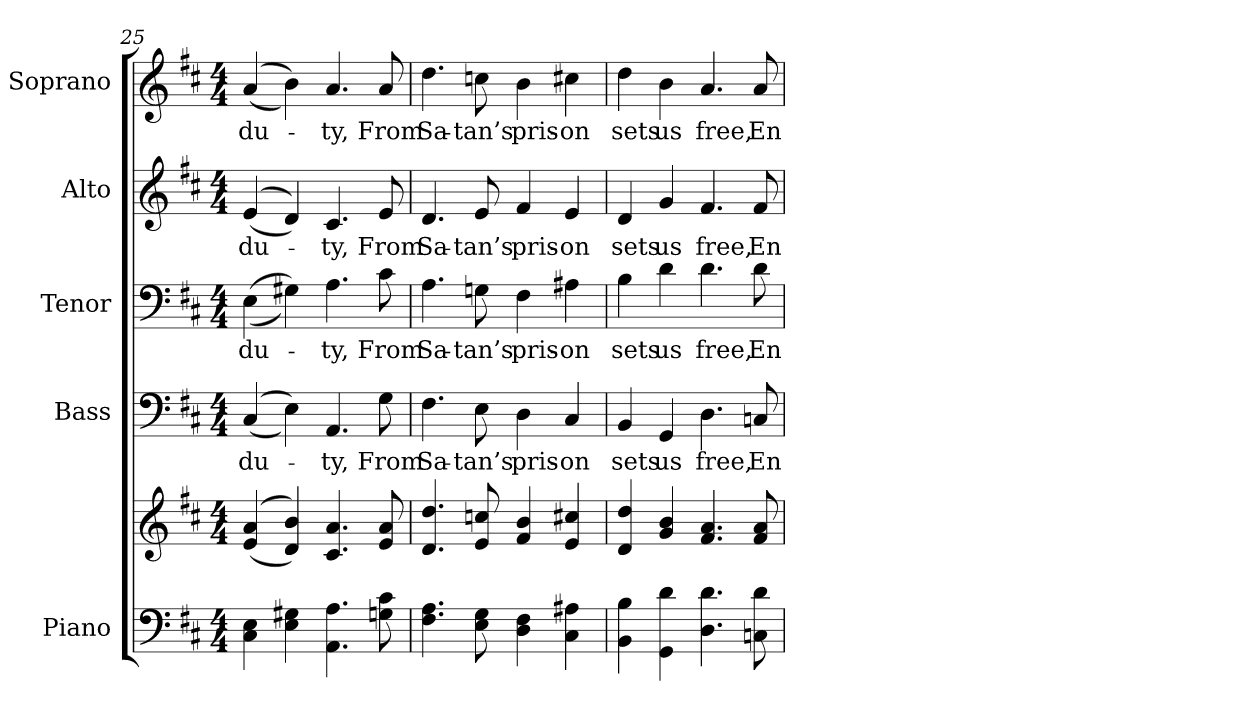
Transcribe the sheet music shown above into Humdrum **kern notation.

**kern	**kern	**kern	**text	**kern	**text	**kern	**text	**kern	**text
*part5	*part5	*part4	*part4	*part3	*part3	*part2	*part2	*part1	*part1
*staff6	*staff5	*staff4	*staff4	*staff3	*staff3	*staff2	*staff2	*staff1	*staff1
*I"Piano	*	*I"Bass	*	*I"Tenor	*	*I"Alto	*	*I"Soprano	*
*I'Pno.	*	*I'B.	*	*I'T.	*	*I'A.	*	*I'S.	*
*clefF4	*clefG2	*clefF4	*	*clefF4	*	*clefG2	*	*clefG2	*
*k[f#c#]	*k[f#c#]	*k[f#c#]	*	*k[f#c#]	*	*k[f#c#]	*	*k[f#c#]	*
*D:	*D:	*D:	*	*D:	*	*D:	*	*D:	*
*M4/4	*M4/4	*M4/4	*	*M4/4	*	*M4/4	*	*M4/4	*
=25	=25	=25	=25	=25	=25	=25	=25	=25	=25
!	!	!	!LO:LY:b:color=#000000	!	!	!	!	!	!
!	!	!	!	!	!LO:LY:b:color=#000000	!	!	!	!
!	!	!	!	!	!	!	!LO:LY:b:color=#000000	!	!
!	!	!	!	!	!	!	!	!	!LO:LY:b:color=#000000
4C#i\ 4Ei	((4ei/ 4ai	((4C#i/	du-	((4Ei\	du-	((4ei/	du-	((4ai/	du-
4Ei\ 4G#Xi	4di/ 4bi))	4Ei\))	.	4G#Xi\))	.	4di/))	.	4bi\))	.
!	!	!	!LO:LY:b:color=#000000	!	!	!	!	!	!
!	!	!	!	!	!LO:LY:b:color=#000000	!	!	!	!
!	!	!	!	!	!	!	!LO:LY:b:color=#000000	!	!
!	!	!	!	!	!	!	!	!	!LO:LY:b:color=#000000
4.AAi\ 4.Ai	4.c#i/ 4.ai	4.AAi/	-ty,	4.Ai\	-ty,	4.c#i/	-ty,	4.ai/	-ty,
!	!	!	!LO:LY:b:color=#000000	!	!	!	!	!	!
!	!	!	!	!	!LO:LY:b:color=#000000	!	!	!	!
!	!	!	!	!	!	!	!LO:LY:b:color=#000000	!	!
!	!	!	!	!	!	!	!	!	!LO:LY:b:color=#000000
8Gni\ 8c#i	8ei/ 8ai	8Gi\	From	8c#i\	From	8ei/	From	8ai/	From
!!LO:PB:g=z
=26	=26	=26	=26	=26	=26	=26	=26	=26	=26
!	!	!	!LO:LY:b:color=#000000	!	!	!	!	!	!
!	!	!	!	!	!LO:LY:b:color=#000000	!	!	!	!
!	!	!	!	!	!	!	!LO:LY:b:color=#000000	!	!
!	!	!	!	!	!	!	!	!	!LO:LY:b:color=#000000
4.F#i\ 4.Ai	4.di/ 4.ddi	4.F#i\	Sa-	4.Ai\	Sa-	4.di/	Sa-	4.ddi\	Sa-
!	!	!	!LO:LY:b:color=#000000	!	!	!	!	!	!
!	!	!	!	!	!LO:LY:b:color=#000000	!	!	!	!
!	!	!	!	!	!	!	!LO:LY:b:color=#000000	!	!
!	!	!	!	!	!	!	!	!	!LO:LY:b:color=#000000
8Ei\ 8Gi	8ei/ 8ccni	8Ei\	-tan’s	8Gni\	-tan’s	8ei/	-tan’s	8ccni\	-tan’s
!	!	!	!LO:LY:b:color=#000000	!	!	!	!	!	!
!	!	!	!	!	!LO:LY:b:color=#000000	!	!	!	!
!	!	!	!	!	!	!	!LO:LY:b:color=#000000	!	!
!	!	!	!	!	!	!	!	!	!LO:LY:b:color=#000000
4Di\ 4F#i	4f#i/ 4bi	4Di\	pris-	4F#i\	pris-	4f#i/	pris-	4bi\	pris-
!	!	!	!LO:LY:b:color=#000000	!	!	!	!	!	!
!	!	!	!	!	!LO:LY:b:color=#000000	!	!	!	!
!	!	!	!	!	!	!	!LO:LY:b:color=#000000	!	!
!	!	!	!	!	!	!	!	!	!LO:LY:b:color=#000000
4C#i\ 4A#Xi	4ei/ 4cc#Xi	4C#i/	-on	4A#Xi\	-on	4ei/	-on	4cc#Xi\	-on
=27	=27	=27	=27	=27	=27	=27	=27	=27	=27
!	!	!	!LO:LY:b:color=#000000	!	!	!	!	!	!
!	!	!	!	!	!LO:LY:b:color=#000000	!	!	!	!
!	!	!	!	!	!	!	!LO:LY:b:color=#000000	!	!
!	!	!	!	!	!	!	!	!	!LO:LY:b:color=#000000
4BBi\ 4Bi	4di/ 4ddi	4BBi/	sets	4Bi\	sets	4di/	sets	4ddi\	sets
!	!	!	!LO:LY:b:color=#000000	!	!	!	!	!	!
!	!	!	!	!	!LO:LY:b:color=#000000	!	!	!	!
!	!	!	!	!	!	!	!LO:LY:b:color=#000000	!	!
!	!	!	!	!	!	!	!	!	!LO:LY:b:color=#000000
4GGi\ 4di	4gi/ 4bi	4GGi/	us	4di\	us	4gi/	us	4bi\	us
!	!	!	!LO:LY:b:color=#000000	!	!	!	!	!	!
!	!	!	!	!	!LO:LY:b:color=#000000	!	!	!	!
!	!	!	!	!	!	!	!LO:LY:b:color=#000000	!	!
!	!	!	!	!	!	!	!	!	!LO:LY:b:color=#000000
4.Di\ 4.di	4.f#i/ 4.ai	4.Di\	free,	4.di\	free,	4.f#i/	free,	4.ai/	free,
!	!	!	!LO:LY:b:color=#000000	!	!	!	!	!	!
!	!	!	!	!	!LO:LY:b:color=#000000	!	!	!	!
!	!	!	!	!	!	!	!LO:LY:b:color=#000000	!	!
!	!	!	!	!	!	!	!	!	!LO:LY:b:color=#000000
8Cni\ 8di	8f#i/ 8ai	8Cni/	En	8di\	En	8f#i/	En	8ai/	En
=	=	=	=	=	=	=	=	=	=
*-	*-	*-	*-	*-	*-	*-	*-	*-	*-
